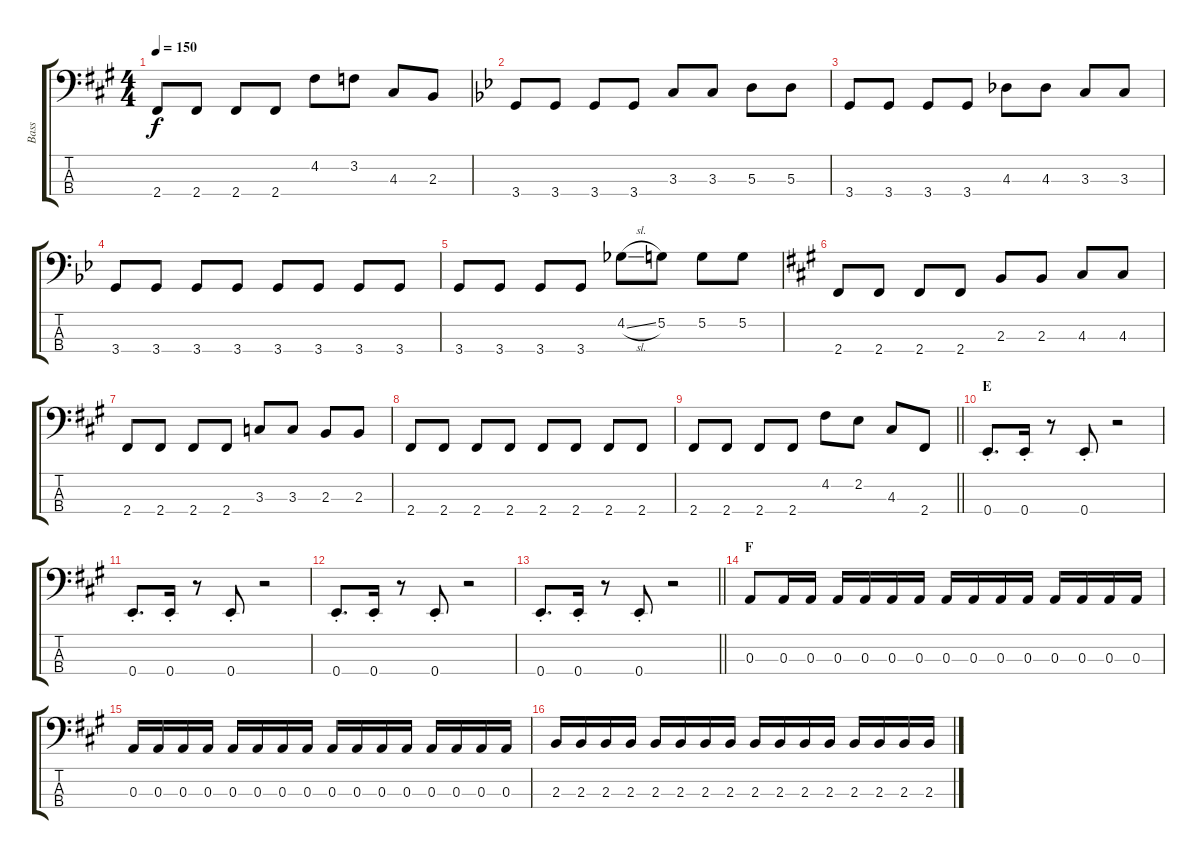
\track ("Bass" "Bass") {instrument electricbasspick}
\staff {score tabs}
\tuning (G2 D2 A1 E1) {hide}
\ts (4 4)
\tempo 150
\clef f4
\ks a
2.4.8{dy f} 2.4.8 2.4.8 2.4.8 4.2.8 3.2.8 4.3.8 2.3.8 |
\ks bb
3.4.8 3.4.8 3.4.8 3.4.8 3.3.8 3.3.8 5.3.8 5.3.8 |
3.4.8 3.4.8 3.4.8 3.4.8 4.3.8 4.3.8 3.3.8 3.3.8 |
3.4.8 3.4.8 3.4.8 3.4.8 3.4.8 3.4.8 3.4.8 3.4.8 |
3.4.8 3.4.8 3.4.8 3.4.8 4.2{sl}.8 5.2.8 5.2.8 5.2.8 |
\ks a
2.4.8 2.4.8 2.4.8 2.4.8 2.3.8 2.3.8 4.3.8 4.3.8 |
2.4.8 2.4.8 2.4.8 2.4.8 3.3.8 3.3.8 2.3.8 2.3.8 |
2.4.8 2.4.8 2.4.8 2.4.8 2.4.8 2.4.8 2.4.8 2.4.8 |
\barLineRight lightlight
2.4.8 2.4.8 2.4.8 2.4.8 4.2.8 2.2.8 4.3.8 2.4.8 |
\section ("" "E")
0.4{st}.8{d} 0.4{st}.16 r.8 0.4{st}.8 r.2 |
0.4{st}.8{d} 0.4{st}.16 r.8 0.4{st}.8 r.2 |
0.4{st}.8{d} 0.4{st}.16 r.8 0.4{st}.8 r.2 |
\barLineRight lightlight
0.4{st}.8{d} 0.4{st}.16 r.8 0.4{st}.8 r.2 |
\section ("" "F")
0.3.8 0.3.16 0.3.16 0.3.16 0.3.16 0.3.16 0.3.16 0.3.16 0.3.16 0.3.16 0.3.16 0.3.16 0.3.16 0.3.16 0.3.16 |
0.3.16 0.3.16 0.3.16 0.3.16 0.3.16 0.3.16 0.3.16 0.3.16 0.3.16 0.3.16 0.3.16 0.3.16 0.3.16 0.3.16 0.3.16 0.3.16 |
2.3.16 2.3.16 2.3.16 2.3.16 2.3.16 2.3.16 2.3.16 2.3.16 2.3.16 2.3.16 2.3.16 2.3.16 2.3.16 2.3.16 2.3.16 2.3.16
